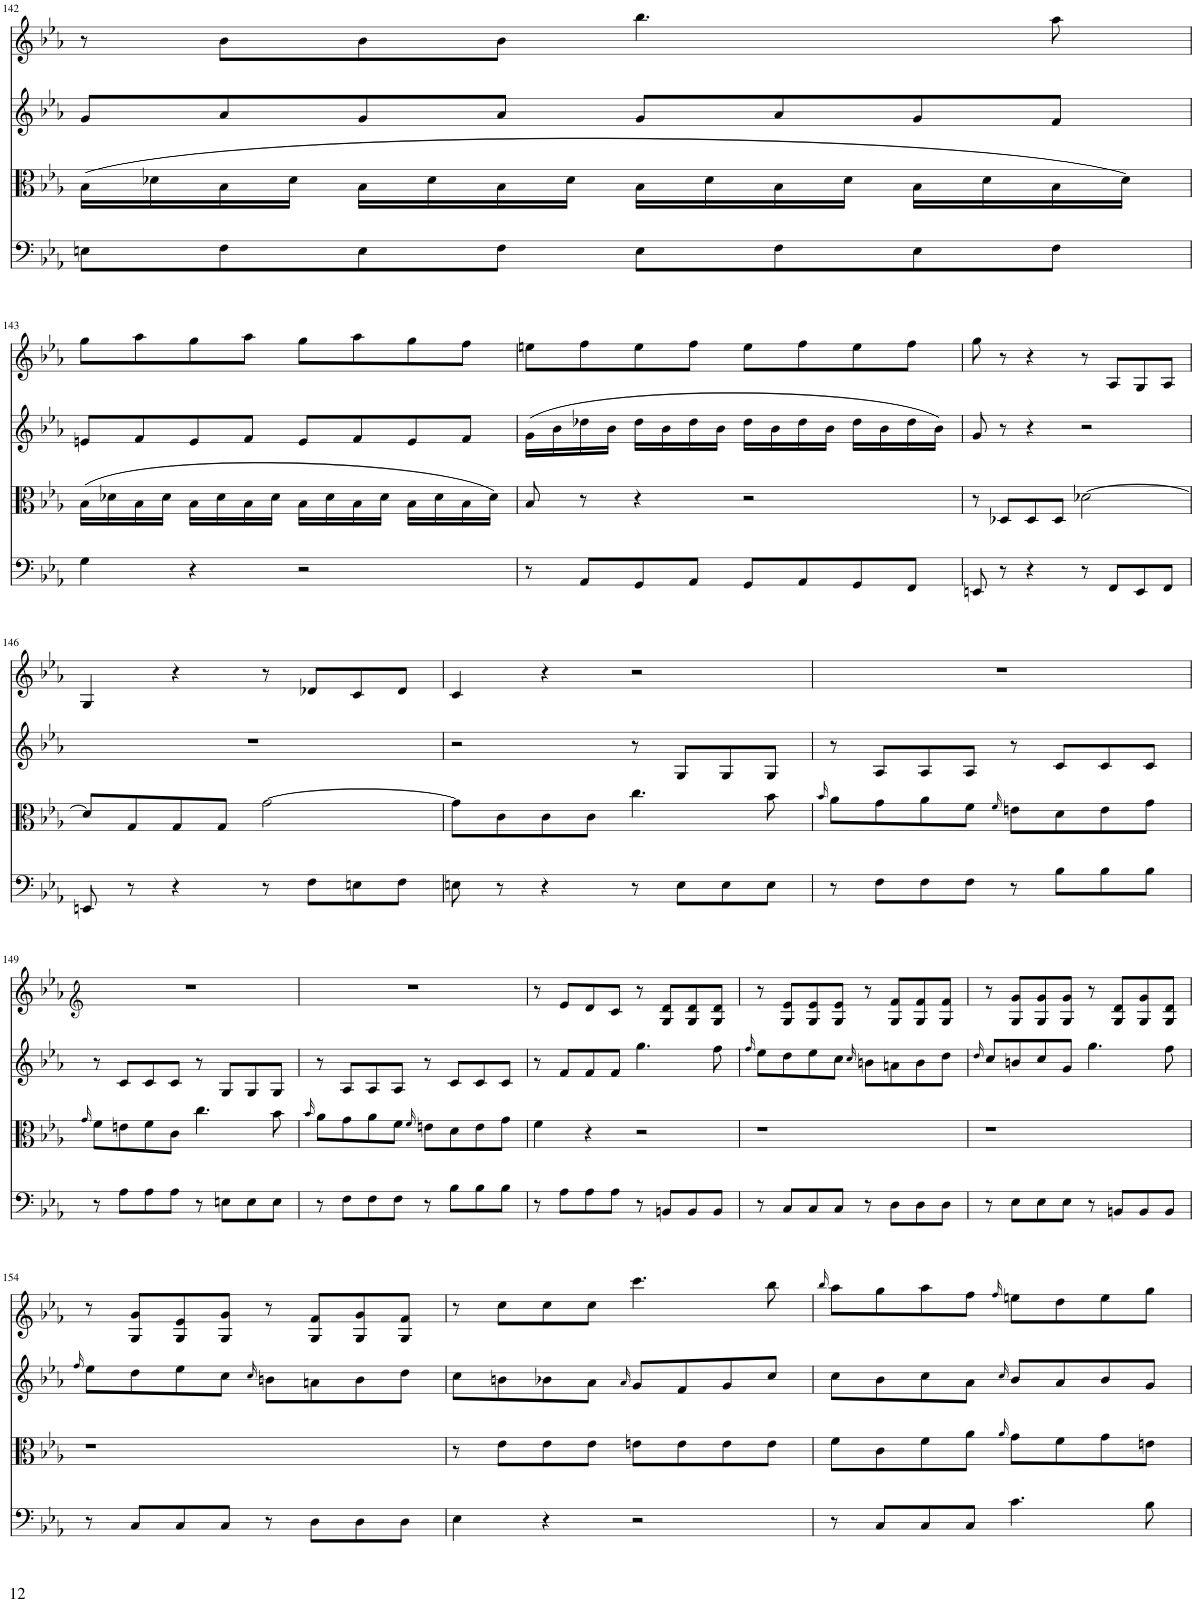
**kern	**kern	**kern	**kern
*part4	*part3	*part2	*part1
*staff4	*staff3	*staff2	*staff1
*I"Piano	*I"Piano	*I"Piano	*I"Piano
*I'Pno	*I'Pno	*I'Pno	*I'Pno
!!LO:PB:g=z
*clefF4	*clefC3	*clefG2	*clefG2
*k[b-e-a-]	*k[b-e-a-]	*k[b-e-a-]	*k[b-e-a-]
*M4/4	*M4/4	*M4/4	*M4/4
*met(c)	*met(c)	*met(c)	*met(c)
=142	=142	=142	=142
8En\L	(16B-\LL	8g/L	8r
.	16d-X\	.	.
8F\	16B-\	8a-/	8b-\L
.	16d-\JJ	.	.
8E\	16B-\LL	8g/	8b-\
.	16d-\	.	.
8F\J	16B-\	8a-/J	8b-\J
.	16d-\JJ	.	.
8E\L	16B-\LL	8g/L	4.bb-\
.	16d-\	.	.
8F\	16B-\	8a-/	.
.	16d-\JJ	.	.
8E\	16B-\LL	8g/	.
.	16d-\	.	.
8F\J	16B-\	8f/J	8aa-\
.	16d-\JJ)	.	.
!!LO:LB:g=z
=143	=143	=143	=143
4G\	(16B-\LL	8en/L	8gg\L
.	16d-X\	.	.
.	16B-\	8f/	8aa-\
.	16d-\JJ	.	.
4r	16B-\LL	8e/	8gg\
.	16d-\	.	.
.	16B-\	8f/J	8aa-\J
.	16d-\JJ	.	.
2r	16B-\LL	8e/L	8gg\L
.	16d-\	.	.
.	16B-\	8f/	8aa-\
.	16d-\JJ	.	.
.	16B-\LL	8e/	8gg\
.	16d-\	.	.
.	16B-\	8f/J	8ff\J
.	16d-\JJ)	.	.
=144	=144	=144	=144
8r	8B-/	(16g\LL	8een\L
.	.	16b-\	.
8AA-/L	8r	16dd-X\	8ff\
.	.	16b-\JJ	.
8GG/	4r	16dd-\LL	8ee\
.	.	16b-\	.
8AA-/J	.	16dd-\	8ff\J
.	.	16b-\JJ	.
8GG/L	2r	16dd-\LL	8ee\L
.	.	16b-\	.
8AA-/	.	16dd-\	8ff\
.	.	16b-\JJ	.
8GG/	.	16dd-\LL	8ee\
.	.	16b-\	.
8FF/J	.	16dd-\	8ff\J
.	.	16b-\JJ)	.
=145	=145	=145	=145
8EEn/	8r	8g/	8gg\
8r	8D-X/L	8r	8r
4r	8D-/	4r	4r
.	8D-/J	.	.
8r	[2d-X\	2r	8r
8FF/L	.	.	8A-/L
8EE/	.	.	8G/
8FF/J	.	.	8A-/J
!!LO:LB:g=z
=146	=146	=146	=146
8EEn/	8d-/L]	1r	4G/
8r	8G/	.	.
4r	8G/	.	4r
.	8G/J	.	.
8r	[2g\	.	8r
8F\L	.	.	8d-X/L
8En\	.	.	8c/
8F\J	.	.	8d-/J
=147	=147	=147	=147
8En\	8g\L]	2r	4c/
8r	8c\	.	.
4r	8c\	.	4r
.	8c\J	.	.
8r	4.cc\	8r	2r
8E\L	.	8G/L	.
8E\	.	8G/	.
8E\J	8b-\	8G/J	.
=148	=148	=148	=148
.	16qb-/	.	.
8r	8a-\L	8r	1r
8F\L	8g\	8A-/L	.
8F\	8a-\	8A-/	.
8F\J	8f\J	8A-/J	.
.	16qf/	.	.
8r	8en\L	8r	.
8B-\L	8d\	8c/L	.
8B-\	8e\	8c/	.
8B-\J	8g\J	8c/J	.
!!LO:LB:g=z
=149	=149	=149	=149
.	16qg/	.	.
*	*	*	*clefG1
8r	8f\L	8r	1r
8A-\L	8en\	8c/L	.
8A-\	8f\	8c/	.
8A-\J	8c\J	8c/J	.
8r	4.cc\	8r	.
8En\L	.	8G/L	.
8E\	.	8G/	.
8E\J	8b-\	8G/J	.
=150	=150	=150	=150
.	16qb-/	.	.
8r	8a-\L	8r	1r
8F\L	8g\	8A-/L	.
8F\	8a-\	8A-/	.
8F\J	8f\J	8A-/J	.
.	16qf/	.	.
8r	8en\L	8r	.
8B-\L	8d\	8c/L	.
8B-\	8e\	8c/	.
8B-\J	8g\J	8c/J	.
=151	=151	=151	=151
8r	4f\	8r	8r
8A-\L	.	8f/L	8g/L
8A-\	4r	8f/	8f/
8A-\J	.	8f/J	8e-/J
8r	2r	4.gg\	8r
8BBn/L	.	.	8B-/ 8f/L
8BB/	.	.	8B-/ 8f/
8BB/J	.	8ff\	8B-/ 8f/J
=152	=152	=152	=152
.	.	16qff/	.
8r	1r	8ee-\L	8r
8C/L	.	8dd\	8B-/ 8g/L
8C/	.	8ee-\	8B-/ 8g/
8C/J	.	8cc\J	8B-/ 8g/J
.	.	16qcc/	.
8r	.	8bn\L	8r
8D\L	.	8an\	8B-/ 8a-/L
8D\	.	8b\	8B-/ 8a-/
8D\J	.	8dd\J	8B-/ 8a-/J
=153	=153	=153	=153
.	.	16qdd/	.
8r	1r	8cc/L	8r
8E-\L	.	8bn/	8B-/ 8b-/L
8E-\	.	8cc/	8B-/ 8b-/
8E-\J	.	8g/J	8B-/ 8b-/J
8r	.	4.gg\	8r
8BBn/L	.	.	8B-/ 8f/L
8BB/	.	.	8B-/ 8b-/
8BB/J	.	8ff\	8B-/ 8f/J
!!LO:LB:g=z
=154	=154	=154	=154
.	.	16qff/	.
8r	1r	8ee-\L	8r
8C/L	.	8dd\	8B-/ 8b-/L
8C/	.	8ee-\	8B-/ 8g/
8C/J	.	8cc\J	8B-/ 8b-/J
.	.	16qcc/	.
8r	.	8bn\L	8r
8D\L	.	8an\	8B-/ 8a-/L
8D\	.	8b\	8B-/ 8b-/
8D\J	.	8dd\J	8B-/ 8a-/J
=155	=155	=155	=155
4E-\	8r	8cc\L	8r
.	8e-\L	8bn\	8ee-\L
4r	8e-\	8b-X\	8ee-\
.	8e-\J	8a-\J	8ee-\J
.	.	16qa-/	.
2r	8en\L	8g/L	4.eee-\
.	8e\	8f/	.
.	8e\	8g/	.
.	8e\J	8cc/J	8ddd\
=156	=156	=156	=156
.	.	.	16qddd/
8r	8f\L	8cc\L	8ccc\L
8C/L	8c\	8b-\	8bb-\
8C/	8f\	8cc\	8ccc\
8C/J	8a-\J	8a-\J	8aa-\J
.	16qa-/	16qcc/	16qaa-/
4.c\	8g\L	8b-/L	8ggn\L
.	8f\	8a-/	8ff\
.	8g\	8b-/	8gg\
8B-\	8en\J	8g/J	8bb-\J
=	=	=	=
*-	*-	*-	*-
